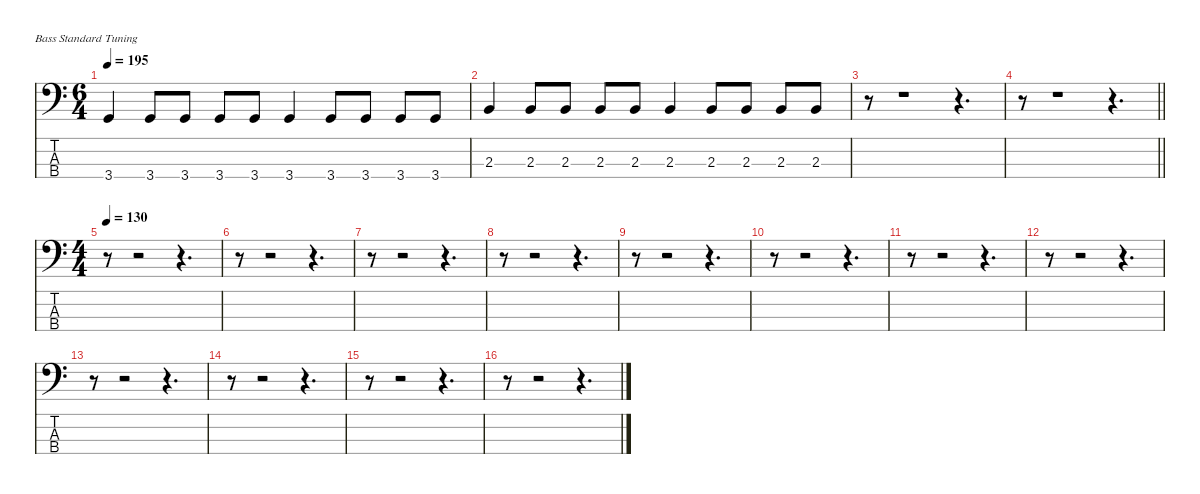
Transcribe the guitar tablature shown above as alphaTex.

\defaultSystemsLayout 4
\hideDynamics
\bracketExtendMode nobrackets
\singleTrackTrackNamePolicy hidden
\multiTrackTrackNamePolicy hidden
\firstSystemTrackNameMode fullname
\firstSystemTrackNameOrientation horizontal
\otherSystemsTrackNameOrientation horizontal
\track ("Bass" "el.bs.") {instrument electricbassfinger}
\staff {score tabs}
\tuning (G2 D2 A1 E1)
\ts (6 4)
\tempo 195
\clef f4
\ks c
3.4.4{dy f beam Up} 3.4.8{beam Up} 3.4.8{beam Up} 3.4.8{beam Up} 3.4.8{beam Up} 3.4.4{beam Up} 3.4.8{beam Up} 3.4.8{beam Up} 3.4.8{beam Up} 3.4.8{beam Up} |
2.3.4{beam Up} 2.3.8{beam Up} 2.3.8{beam Up} 2.3.8{beam Up} 2.3.8{beam Up} 2.3.4{beam Up} 2.3.8{beam Up} 2.3.8{beam Up} 2.3.8{beam Up} 2.3.8{beam Up} |
r.8{beam Down} r.1{beam Down} r.4{d beam Down} |
\barLineRight lightlight
r.8{beam Down} r.1{beam Down} r.4{d beam Down} |
\ts (4 4)
\beaming (8 2 2 2 2)
\tempo 130
r.8{beam Down} r.2{beam Down} r.4{d beam Down} |
r.8{beam Down} r.2{beam Down} r.4{d beam Down} |
r.8{beam Down} r.2{beam Down} r.4{d beam Down} |
r.8{beam Down} r.2{beam Down} r.4{d beam Down} |
r.8{beam Down} r.2{beam Down} r.4{d beam Down} |
r.8{beam Down} r.2{beam Down} r.4{d beam Down} |
r.8{beam Down} r.2{beam Down} r.4{d beam Down} |
r.8{beam Down} r.2{beam Down} r.4{d beam Down} |
r.8{beam Down} r.2{beam Down} r.4{d beam Down} |
r.8{beam Down} r.2{beam Down} r.4{d beam Down} |
r.8{beam Down} r.2{beam Down} r.4{d beam Down} |
r.8{beam Down} r.2{beam Down} r.4{d beam Down}
